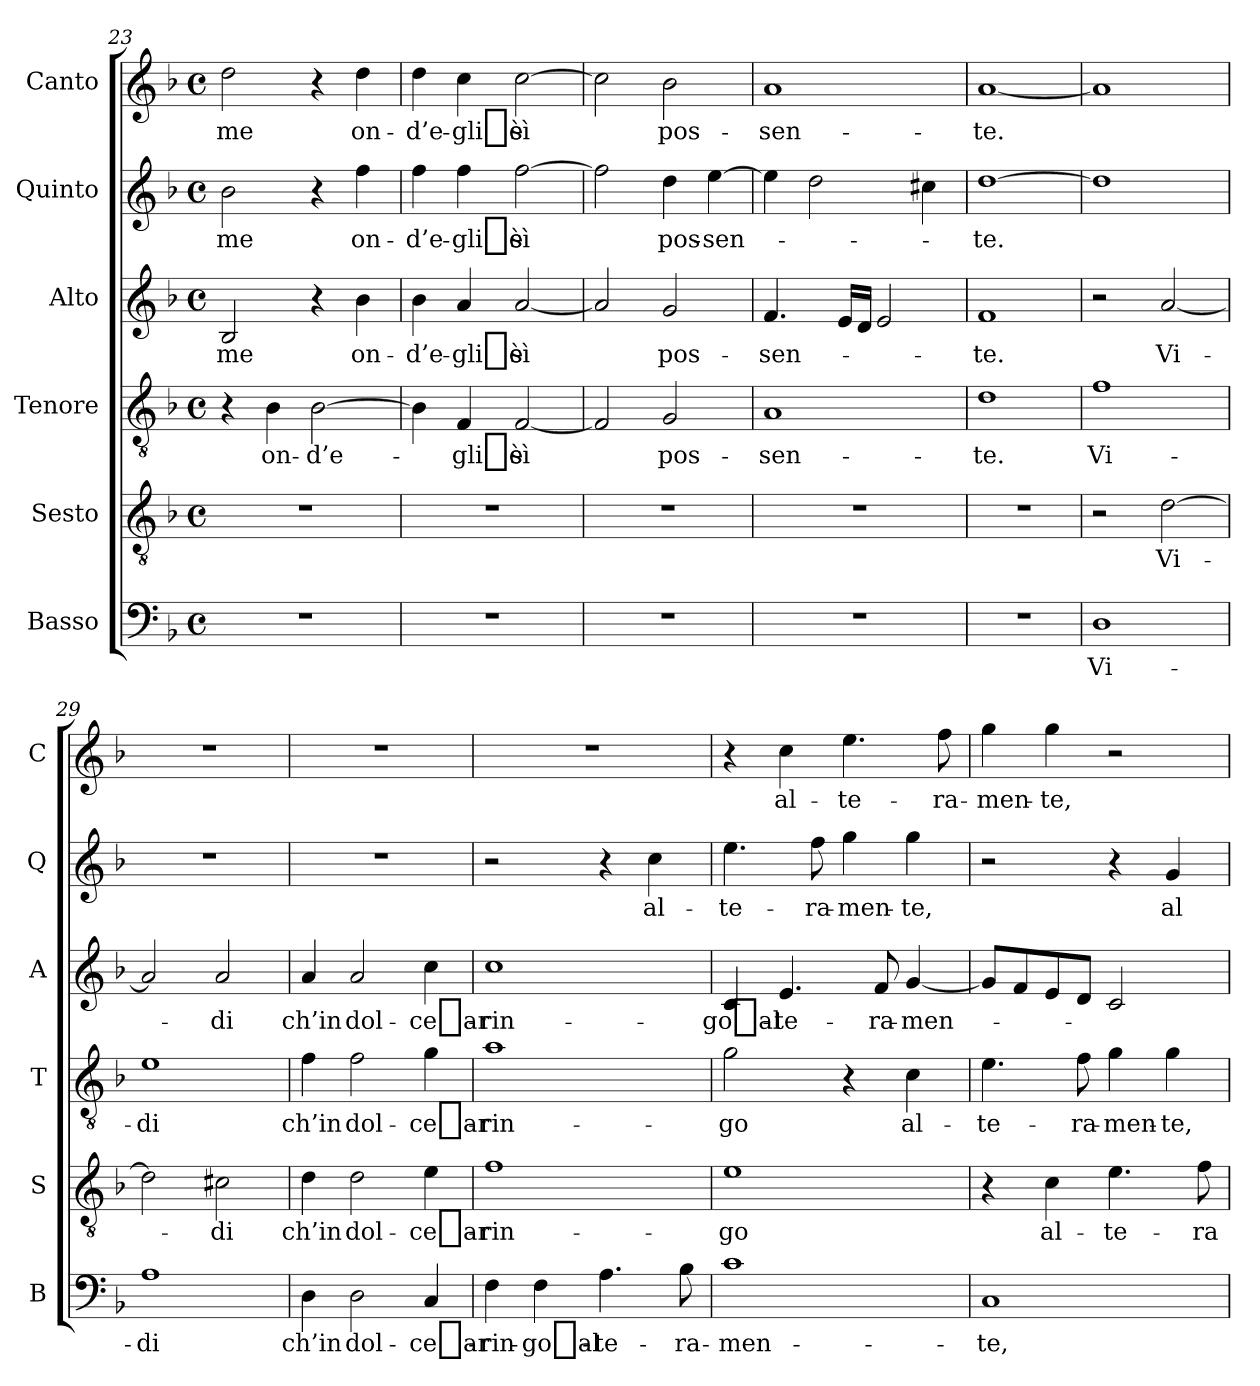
**kern	**text	**kern	**text	**kern	**text	**kern	**text	**kern	**text	**kern	**text
*part6	*part6	*part5	*part5	*part4	*part4	*part3	*part3	*part2	*part2	*part1	*part1
*staff6	*staff6	*staff5	*staff5	*staff4	*staff4	*staff3	*staff3	*staff2	*staff2	*staff1	*staff1
*I"Basso	*	*I"Sesto	*	*I"Tenore	*	*I"Alto	*	*I"Quinto	*	*I"Canto	*
*I'B	*	*I'S	*	*I'T	*	*I'A	*	*I'Q	*	*I'C	*
*clefF4	*	*clefGv2	*	*clefGv2	*	*clefG2	*	*clefG2	*	*clefG2	*
*k[b-]	*	*k[b-]	*	*k[b-]	*	*k[b-]	*	*k[b-]	*	*k[b-]	*
*F:	*	*F:	*	*F:	*	*F:	*	*F:	*	*F:	*
*M4/4	*	*M4/4	*	*M4/4	*	*M4/4	*	*M4/4	*	*M4/4	*
*met(c)	*	*met(c)	*	*met(c)	*	*met(c)	*	*met(c)	*	*met(c)	*
=23	=23	=23	=23	=23	=23	=23	=23	=23	=23	=23	=23
1r	.	1r	.	4r	.	2B-	-me	2b-	-me	2dd	-me
.	.	.	.	4B-	on-	.	.	.	.	.	.
.	.	.	.	[2B-	d’e-	4r	.	4r	.	4r	.
.	.	.	.	.	.	4b-	on-	4ff	on-	4dd	on-
=24	=24	=24	=24	=24	=24	=24	=24	=24	=24	=24	=24
1r	.	1r	.	4B-]	.	4b-	d’e-	4ff	d’e-	4dd	d’e-
.	.	.	.	4F	-gli_è	4a	-gli_è	4ff	-gli_è	4cc	-gli_è
.	.	.	.	[2F	-sì	[2a	-sì	[2ff	-sì	[2cc	-sì
=25	=25	=25	=25	=25	=25	=25	=25	=25	=25	=25	=25
1r	.	1r	.	2F]	.	2a]	.	2ff]	.	2cc]	.
.	.	.	.	2G	pos-	2g	pos-	4dd	pos-	2b-	pos-
.	.	.	.	.	.	.	.	[4ee	sen-	.	.
=26	=26	=26	=26	=26	=26	=26	=26	=26	=26	=26	=26
1r	.	1r	.	1A	sen-	4.f	sen-	4ee]	.	1a	sen-
.	.	.	.	.	.	.	.	2dd	.	.	.
.	.	.	.	.	.	16eLL	.	.	.	.	.
.	.	.	.	.	.	16dJJ	.	.	.	.	.
.	.	.	.	.	.	2e	.	.	.	.	.
.	.	.	.	.	.	.	.	4cc#X	.	.	.
=27	=27	=27	=27	=27	=27	=27	=27	=27	=27	=27	=27
1r	.	1r	.	1d	-te.	1f	-te.	[1dd	-te.	[1a	-te.
=28	=28	=28	=28	=28	=28	=28	=28	=28	=28	=28	=28
1D	Vi-	2r	.	1f	Vi-	2r	.	1dd]	.	1a]	.
.	.	[2d	Vi-	.	.	[2a	Vi-	.	.	.	.
=29	=29	=29	=29	=29	=29	=29	=29	=29	=29	=29	=29
1A	-di	2d]	.	1e	-di	2a]	.	1r	.	1r	.
.	.	2c#X	-di	.	.	2a	-di	.	.	.	.
=30	=30	=30	=30	=30	=30	=30	=30	=30	=30	=30	=30
4D	-ch’in	4d	-ch’in	4f	-ch’in	4a	-ch’in	1r	.	1r	.
2D	dol-	2d	dol-	2f	dol-	2a	dol-	.	.	.	.
4C	ce_ar-	4e	ce_ar-	4g	ce_ar-	4cc	ce_ar-	.	.	.	.
=31	=31	=31	=31	=31	=31	=31	=31	=31	=31	=31	=31
4F	rin-	1f	rin-	1a	rin-	1cc	rin-	2r	.	1r	.
4F	go_al-	.	.	.	.	.	.	.	.	.	.
4.A	te-	.	.	.	.	.	.	4r	.	.	.
.	.	.	.	.	.	.	.	4cc	al-	.	.
8B-	ra-	.	.	.	.	.	.	.	.	.	.
=32	=32	=32	=32	=32	=32	=32	=32	=32	=32	=32	=32
1c	men-	1e	-go	2g	-go	4c	go_al-	4.ee	te-	4r	.
.	.	.	.	.	.	4.e	te-	.	.	4cc	al-
.	.	.	.	.	.	.	.	8ff	ra-	.	.
.	.	.	.	4r	.	.	.	4gg	men-	4.ee	te-
.	.	.	.	.	.	8f	ra-	.	.	.	.
.	.	.	.	4c	al-	[4g	men-	4gg	-te,	.	.
.	.	.	.	.	.	.	.	.	.	8ff	ra-
=33	=33	=33	=33	=33	=33	=33	=33	=33	=33	=33	=33
1C	-te,	4r	.	4.e	te-	8gL]	.	2r	.	4gg	men-
.	.	.	.	.	.	8f	.	.	.	.	.
.	.	4c	al-	.	.	8e	.	.	.	4gg	-te,
.	.	.	.	8f	ra-	8dJ	.	.	.	.	.
.	.	4.e	te-	4g	men-	2c	.	4r	.	2r	.
.	.	.	.	4g	-te,	.	.	4g	al-	.	.
.	.	8f	ra-	.	.	.	.	.	.	.	.
=	=	=	=	=	=	=	=	=	=	=	=
*-	*-	*-	*-	*-	*-	*-	*-	*-	*-	*-	*-
